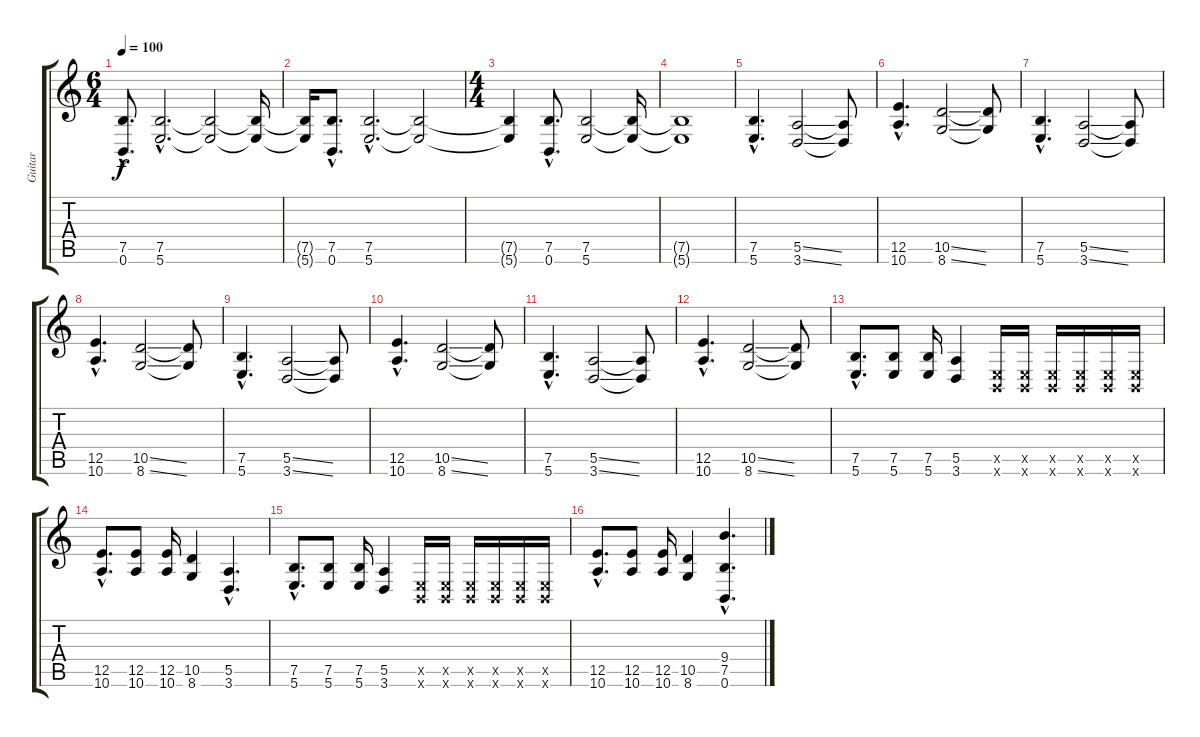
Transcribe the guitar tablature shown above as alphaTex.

\track ("Guitar" "Guitar") {instrument distortionguitar}
\staff {score tabs}
\tuning (E4 B3 G3 D3 E2 B1) {hide}
\ts (6 4)
\tempo 100
\clef g2
\ks c
(7.5{hac} 0.6{hac}).8{d dy f} (7.5{hac} 5.6{hac}).2{d} (7.5{t} 5.6{t}).2 (7.5{t} 5.6{t}).16 |
(7.5{t} 5.6{t}).16 (7.5{hac} 0.6{hac}).8{d} (7.5{hac} 5.6{hac}).2{d} (7.5{t} 5.6{t}).2 |
\ts (4 4)
(7.5{t} 5.6{t}).4 (7.5{hac} 0.6{hac}).8{d} (7.5 5.6).2 (7.5{t} 5.6{t}).16 |
(7.5{t} 5.6{t}).1 |
(7.5{hac} 5.6{hac}).4{d} (5.5{ss} 3.6{ss}).2 (5.5{t} 3.6{t}).8 |
(12.5{hac} 10.6{hac}).4{d} (10.5{ss} 8.6{ss}).2 (10.5{t} 8.6{t}).8 |
(7.5{hac} 5.6{hac}).4{d} (5.5{ss} 3.6{ss}).2 (5.5{t} 3.6{t}).8 |
(12.5{hac} 10.6{hac}).4{d} (10.5{ss} 8.6{ss}).2 (10.5{t} 8.6{t}).8 |
(7.5{hac} 5.6{hac}).4{d} (5.5{ss} 3.6{ss}).2 (5.5{t} 3.6{t}).8 |
(12.5{hac} 10.6{hac}).4{d} (10.5{ss} 8.6{ss}).2 (10.5{t} 8.6{t}).8 |
(7.5{hac} 5.6{hac}).4{d} (5.5{ss} 3.6{ss}).2 (5.5{t} 3.6{t}).8 |
(12.5{hac} 10.6{hac}).4{d} (10.5{ss} 8.6{ss}).2 (10.5{t} 8.6{t}).8 |
(7.5{hac} 5.6{hac}).8{d} (7.5 5.6).8 (7.5 5.6).16 (5.5 3.6).4 (0.5{x} 0.6{x}).16 (0.5{x} 0.6{x}).16 (0.5{x} 0.6{x}).16 (0.5{x} 0.6{x}).16 (0.5{x} 0.6{x}).16 (0.5{x} 0.6{x}).16 |
(12.5{hac} 10.6{hac}).8{d} (12.5 10.6).8 (12.5 10.6).16 (10.5 8.6).4 (5.5{hac} 3.6{hac}).4{d} |
(7.5{hac} 5.6{hac}).8{d} (7.5 5.6).8 (7.5 5.6).16 (5.5 3.6).4 (0.5{x} 0.6{x}).16 (0.5{x} 0.6{x}).16 (0.5{x} 0.6{x}).16 (0.5{x} 0.6{x}).16 (0.5{x} 0.6{x}).16 (0.5{x} 0.6{x}).16 |
(12.5{hac} 10.6{hac}).8{d} (12.5 10.6).8 (12.5 10.6).16 (10.5 8.6).4 (9.4{hac} 7.5{hac} 0.6{hac}).4{d}
